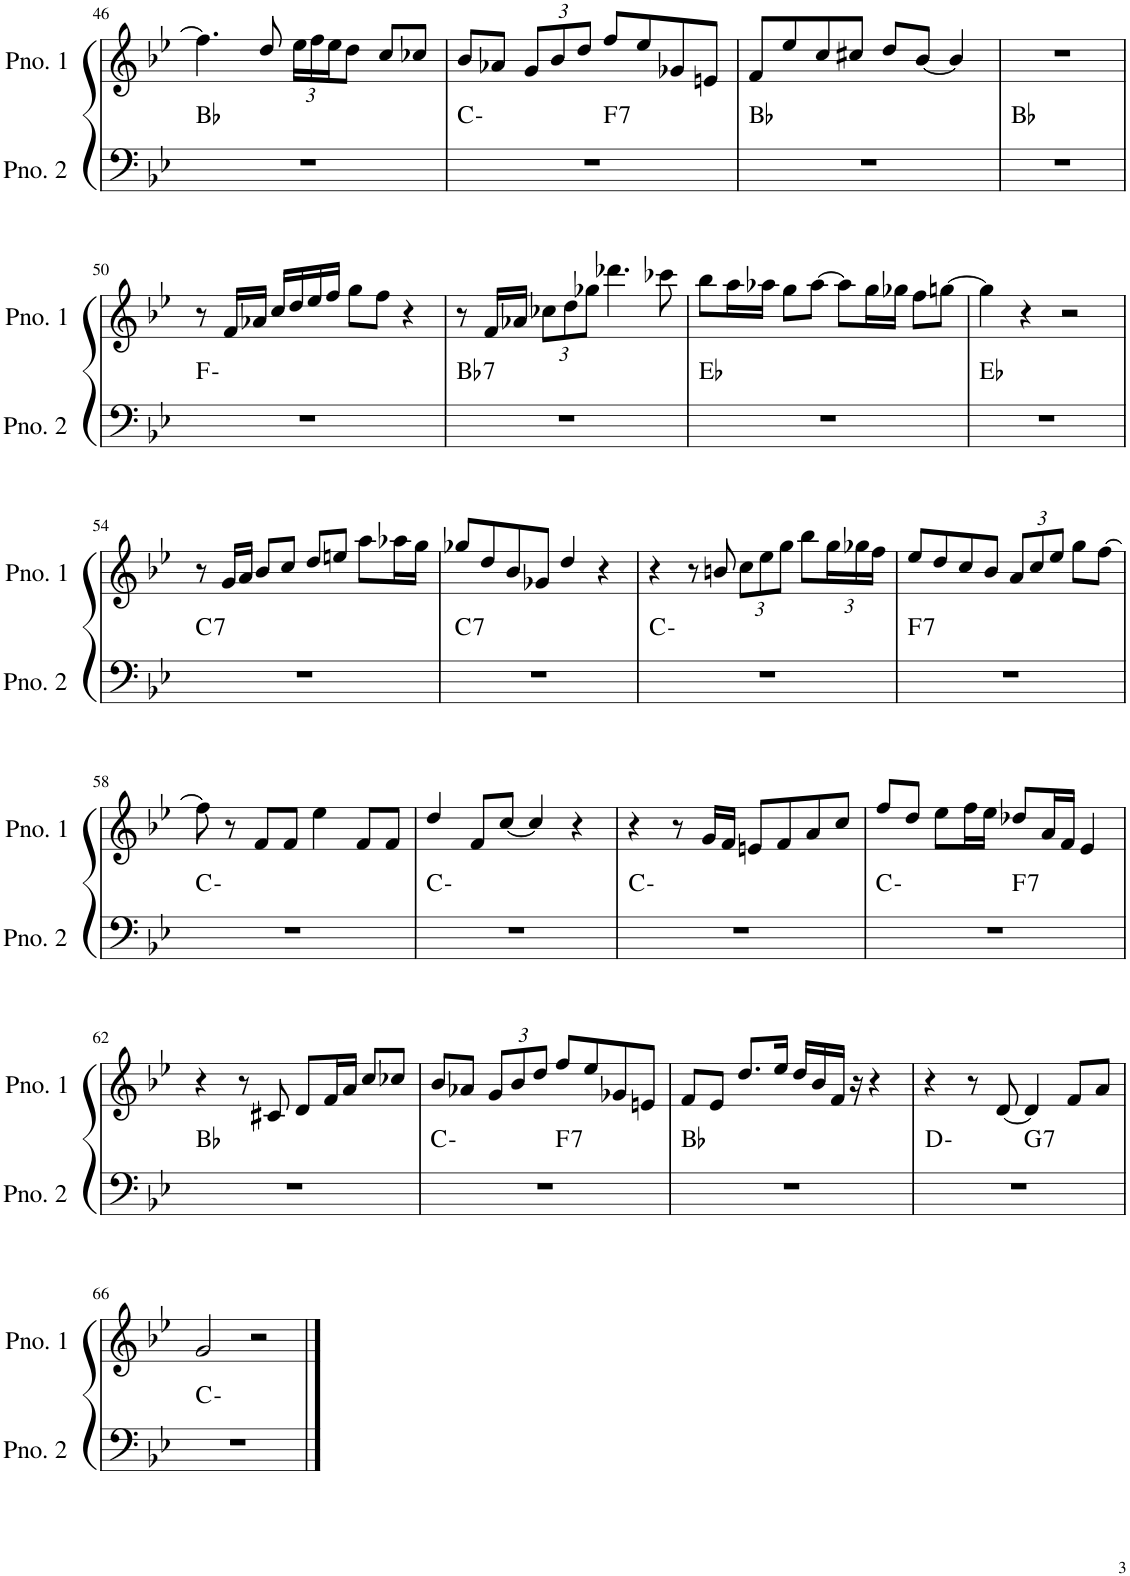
**kern	**harte	**kern
*part2	*part2	*part1
*staff2	*	*staff1
*I"ピアノ 2	*	*I"ピアノ 1
!!LO:PB:g=z
*clefF4	*	*clefG2
*k[b-e-]	*	*k[b-e-]
*M4/4	*	*M4/4
=46	=46	=46
1r	Bb:maj	4.ff\]
.	.	8dd/
*	*	*Xbrackettup
.	.	24ee-\LL
.	.	24ff\
.	.	24ee-\J
.	.	8dd\J
.	.	8cc/L
.	.	8cc-X/J
=47	=47	=47
*^	*	*
1r	2ryy	C:min	8b-/L
.	.	.	8a-X/J
.	.	.	12g/L
.	.	.	12b-/
.	.	.	12dd/J
!	!	!LO:H:kt=7	!
.	2ryy	F:7	8ff/L
.	.	.	8ee-/
.	.	.	8g-X/
.	.	.	8en/J
*v	*v	*	*
=48	=48	=48
1r	Bb:maj	8f/L
.	.	8ee-/
.	.	8cc/
.	.	8cc#X/J
.	.	8dd/L
.	.	[8b-/J
.	.	4b-/]
=49	=49	=49
1r	Bb:maj	1r
!!LO:LB:g=z
=50	=50	=50
1r	F:min	8r
.	.	16f/LL
.	.	16a-X/JJ
.	.	16cc/LL
.	.	16dd/
.	.	16ee-/
.	.	16ff/JJ
.	.	8gg\L
.	.	8ff\J
.	.	4r
=51	=51	=51
!	!LO:H:kt=7	!
1r	Bb:7	8r
.	.	16f/LL
.	.	16a-X/JJ
.	.	12cc-X\L
.	.	12dd\
.	.	12gg-X\J
.	.	4.ddd-X\
.	.	8ccc-X\
=52	=52	=52
1r	Eb:maj	8bb-\L
.	.	16aa\L
.	.	16aa-X\JJ
.	.	8gg\L
.	.	[8aa-\J
.	.	8aa-\L]
.	.	16gg\L
.	.	16gg-X\JJ
.	.	8ff\L
.	.	[8ggn\J
=53	=53	=53
1r	Eb:maj	4gg\]
.	.	4r
.	.	2r
!!LO:LB:g=z
=54	=54	=54
!	!LO:H:kt=7	!
1r	C:7	8r
.	.	16g/LL
.	.	16a/JJ
.	.	8b-/L
.	.	8cc/J
.	.	8dd/L
.	.	8een/J
.	.	8aa\L
.	.	16aa-X\L
.	.	16gg\JJ
=55	=55	=55
!	!LO:H:kt=7	!
1r	C:7	8gg-X/L
.	.	8dd/
.	.	8b-/
.	.	8g-X/J
.	.	4dd/
.	.	4r
=56	=56	=56
1r	C:min	4r
.	.	8r
.	.	8bn/
.	.	12cc\L
.	.	12ee-\
.	.	12gg\J
.	.	8bb-\L
.	.	24gg\L
.	.	24gg-X\
.	.	24ff\JJ
=57	=57	=57
!	!LO:H:kt=7	!
1r	F:7	8ee-/L
.	.	8dd/
.	.	8cc/
.	.	8b-/J
.	.	12a/L
.	.	12cc/
.	.	12ee-/J
.	.	8gg\L
.	.	[8ff\J
!!LO:LB:g=z
=58	=58	=58
1r	C:min	8ff\]
.	.	8r
.	.	8f/L
.	.	8f/J
.	.	4ee-\
.	.	8f/L
.	.	8f/J
=59	=59	=59
1r	C:min	4dd/
.	.	8f/L
.	.	[8cc/J
.	.	4cc/]
.	.	4r
=60	=60	=60
1r	C:min	4r
.	.	8r
.	.	16g/LL
.	.	16f/JJ
.	.	8en/L
.	.	8f/
.	.	8a/
.	.	8cc/J
=61	=61	=61
*^	*	*
1r	2ryy	C:min	8ff/L
.	.	.	8dd/J
.	.	.	8ee-\L
.	.	.	16ff\L
.	.	.	16ee-\JJ
!	!	!LO:H:kt=7	!
.	2ryy	F:7	8dd-X/L
.	.	.	16a/L
.	.	.	16f/JJ
.	.	.	4e-/
*v	*v	*	*
!!LO:LB:g=z
=62	=62	=62
1r	Bb:maj	4r
.	.	8r
.	.	8c#X/
.	.	8d/L
.	.	16f/L
.	.	16a/JJ
.	.	8cc/L
.	.	8cc-X/J
=63	=63	=63
*^	*	*
1r	2ryy	C:min	8b-/L
.	.	.	8a-X/J
.	.	.	12g/L
.	.	.	12b-/
.	.	.	12dd/J
!	!	!LO:H:kt=7	!
.	2ryy	F:7	8ff/L
.	.	.	8ee-/
.	.	.	8g-X/
.	.	.	8en/J
*v	*v	*	*
=64	=64	=64
1r	Bb:maj	8f/L
.	.	8e-/J
.	.	8.dd/L
.	.	16ee-/Jk
.	.	16dd/LL
.	.	16b-/
.	.	16f/JJ
.	.	16r
.	.	4r
=65	=65	=65
*^	*	*
1r	2ryy	D:min	4r
.	.	.	8r
.	.	.	[8d/
!	!	!LO:H:kt=7	!
.	2ryy	G:7	4d/]
.	.	.	8f/L
.	.	.	8a/J
*v	*v	*	*
!!LO:LB:g=z
=66	=66	=66
1r	C:min	2g/
.	.	2r
==	==	==
*-	*-	*-
